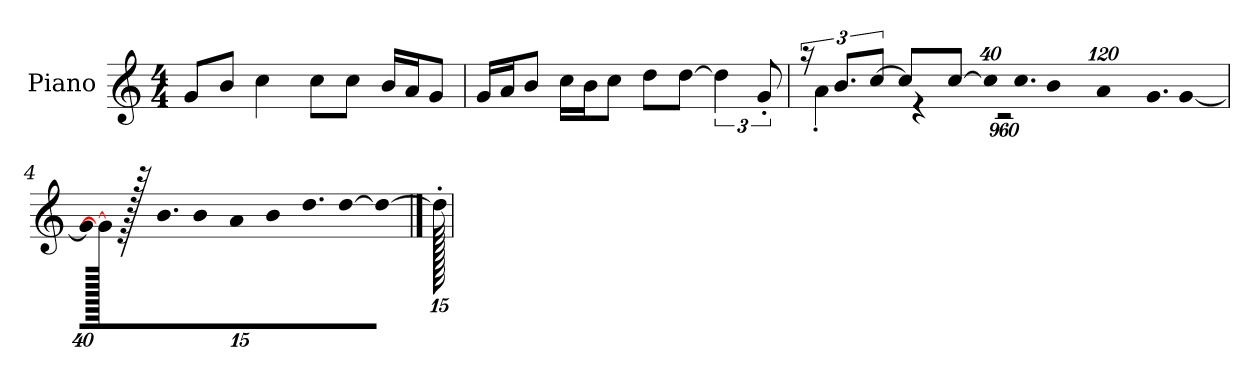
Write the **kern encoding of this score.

**kern
*part1
*staff1
*I"Piano
*I'P-no
*clefG2
*k[]
*M4/4
*MM90
=1
8g/L
8b/J
4cc\
8cc\L
8cc\J
16b/LL
16a/J
8g/J
=2
16g/LL
16a/J
8b/J
16cc\LL
16b\J
8cc\J
8dd\L
[8dd\J
6dd\]
12g'/
=3
*^
24r	1920ryy
.	4a'\
12.b/L	.
[12cc/J	.
8cc/L]	.
.	4r
[8cc/J	.
*Xbrackettup	*
!LO:N:vis=32	!
640%23cc/KLL]	.
.	1920%959r
!LO:N:vis=16.	!
960%103cc/	.
!LO:N:vis=16	!
1920%137b/	.
!LO:N:vis=16	!
1920%137a/	.
!LO:N:vis=16.	!
960%103g/	.
[384%41g/J	.
*v	*v
=4
!LO:N:vis=32
640%23g\KLL]
1920g/_
1920r
!LO:N:vis=16.
960%103b\J
!LO:N:vis=8
960%137b\
!LO:N:vis=16
1920%137a\L
!LO:N:vis=32
640%23b\K
!LO:N:vis=16.
960%103dd\JJ
[480%17dd\
640%297dd\_
==5
1920dd'\]
=
*-
